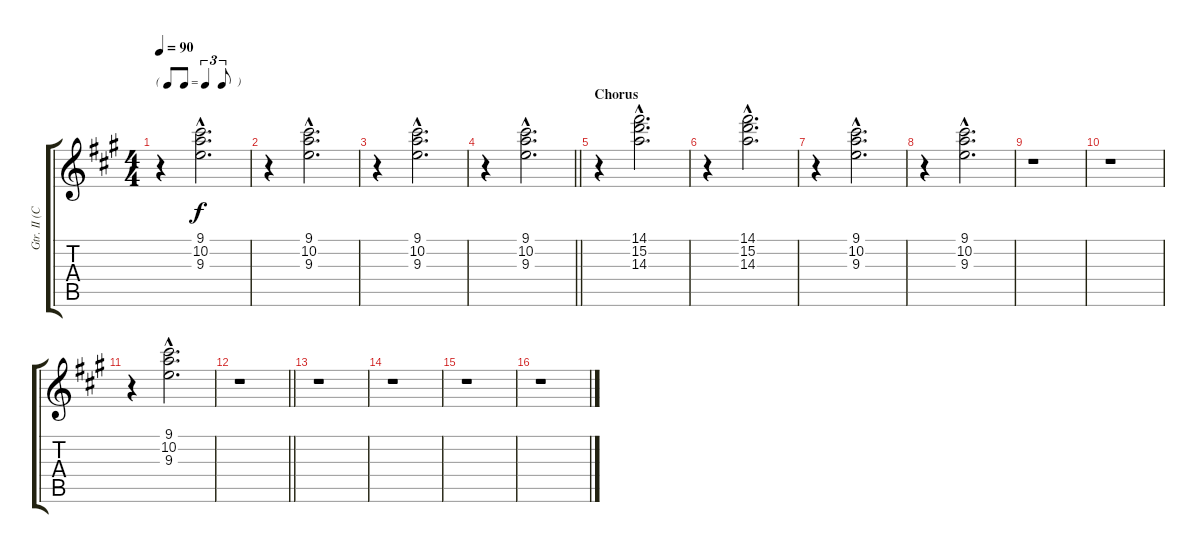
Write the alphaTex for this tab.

\track ("Gtr. II (Clean)" "Gtr. II (C") {instrument electricguitarclean}
\staff {score tabs}
\tuning (E4 B3 G3 D3 A2 E2) {hide}
\ts (4 4)
\tf triplet8th
\tempo 90
\clef g2
\ks a
r.4{dy f} (9.1{hac} 10.2{hac} 9.3{hac}).2{d} |
r.4 (9.1{hac} 10.2{hac} 9.3{hac}).2{d} |
r.4 (9.1{hac} 10.2{hac} 9.3{hac}).2{d} |
\barLineRight lightlight
r.4 (9.1{hac} 10.2{hac} 9.3{hac}).2{d} |
\section ("" "Chorus")
r.4 (14.1{hac} 15.2{hac} 14.3{hac}).2{d} |
r.4 (14.1{hac} 15.2{hac} 14.3{hac}).2{d} |
r.4 (9.1{hac} 10.2{hac} 9.3{hac}).2{d} |
r.4 (9.1{hac} 10.2{hac} 9.3{hac}).2{d} |
r.1 |
r.1 |
r.4 (9.1{hac} 10.2{hac} 9.3{hac}).2{d} |
\barLineRight lightlight
r.1 |
r.1 |
r.1 |
r.1 |
r.1
